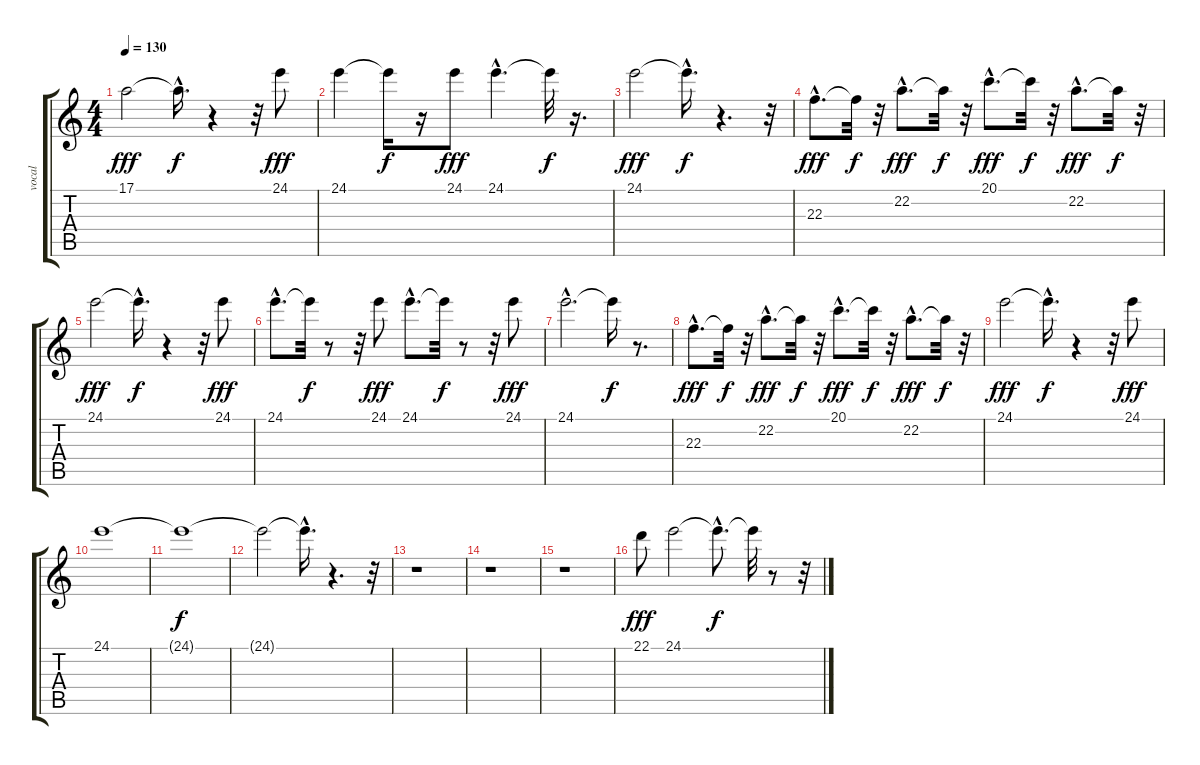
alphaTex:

\track ("vocal" "vocal") {instrument violin}
\staff {score tabs}
\tuning (E4 B3 G3 D3 A2 E2) {hide}
\ts (4 4)
\tempo 130
\clef g2
\ks c
17.1.2{dy fff} 17.1{hac t}.16{d dy f} r.4 r.32 24.1.8{dy fff} |
24.1.4 24.1{t}.16{dy f} r.16 24.1.8{dy fff} 24.1{hac}.4{d} 24.1{t}.32{dy f} r.16{d} |
24.1.2{dy fff} 24.1{hac t}.16{d dy f} r.4{d} r.32 |
22.3{hac}.8{d dy fff} 22.3{t}.32{dy f} r.32 22.2{hac}.8{d dy fff} 22.2{t}.32{dy f} r.32 20.1{hac}.8{d dy fff} 20.1{t}.32{dy f} r.32 22.2{hac}.8{d dy fff} 22.2{t}.32{dy f} r.32 |
24.1.2{dy fff} 24.1{hac t}.16{d dy f} r.4 r.32 24.1.8{dy fff} |
24.1{hac}.8{d} 24.1{t}.32{dy f} r.8 r.32 24.1.8{dy fff} 24.1{hac}.8{d} 24.1{t}.32{dy f} r.8 r.32 24.1.8{dy fff} |
24.1{hac}.2{d} 24.1{t}.16{dy f} r.8{d} |
22.3{hac}.8{d dy fff} 22.3{t}.32{dy f} r.32 22.2{hac}.8{d dy fff} 22.2{t}.32{dy f} r.32 20.1{hac}.8{d dy fff} 20.1{t}.32{dy f} r.32 22.2{hac}.8{d dy fff} 22.2{t}.32{dy f} r.32 |
24.1.2{dy fff} 24.1{hac t}.16{d dy f} r.4 r.32 24.1.8{dy fff} |
24.1.1 |
24.1{t}.1{dy f} |
24.1{t}.2 24.1{hac t}.16{d} r.4{d} r.32 |
r.1 |
r.1 |
r.1 |
22.1.8{dy fff} 24.1.2 24.1{hac t}.8{d dy f} 24.1{t}.32 r.8 r.32
